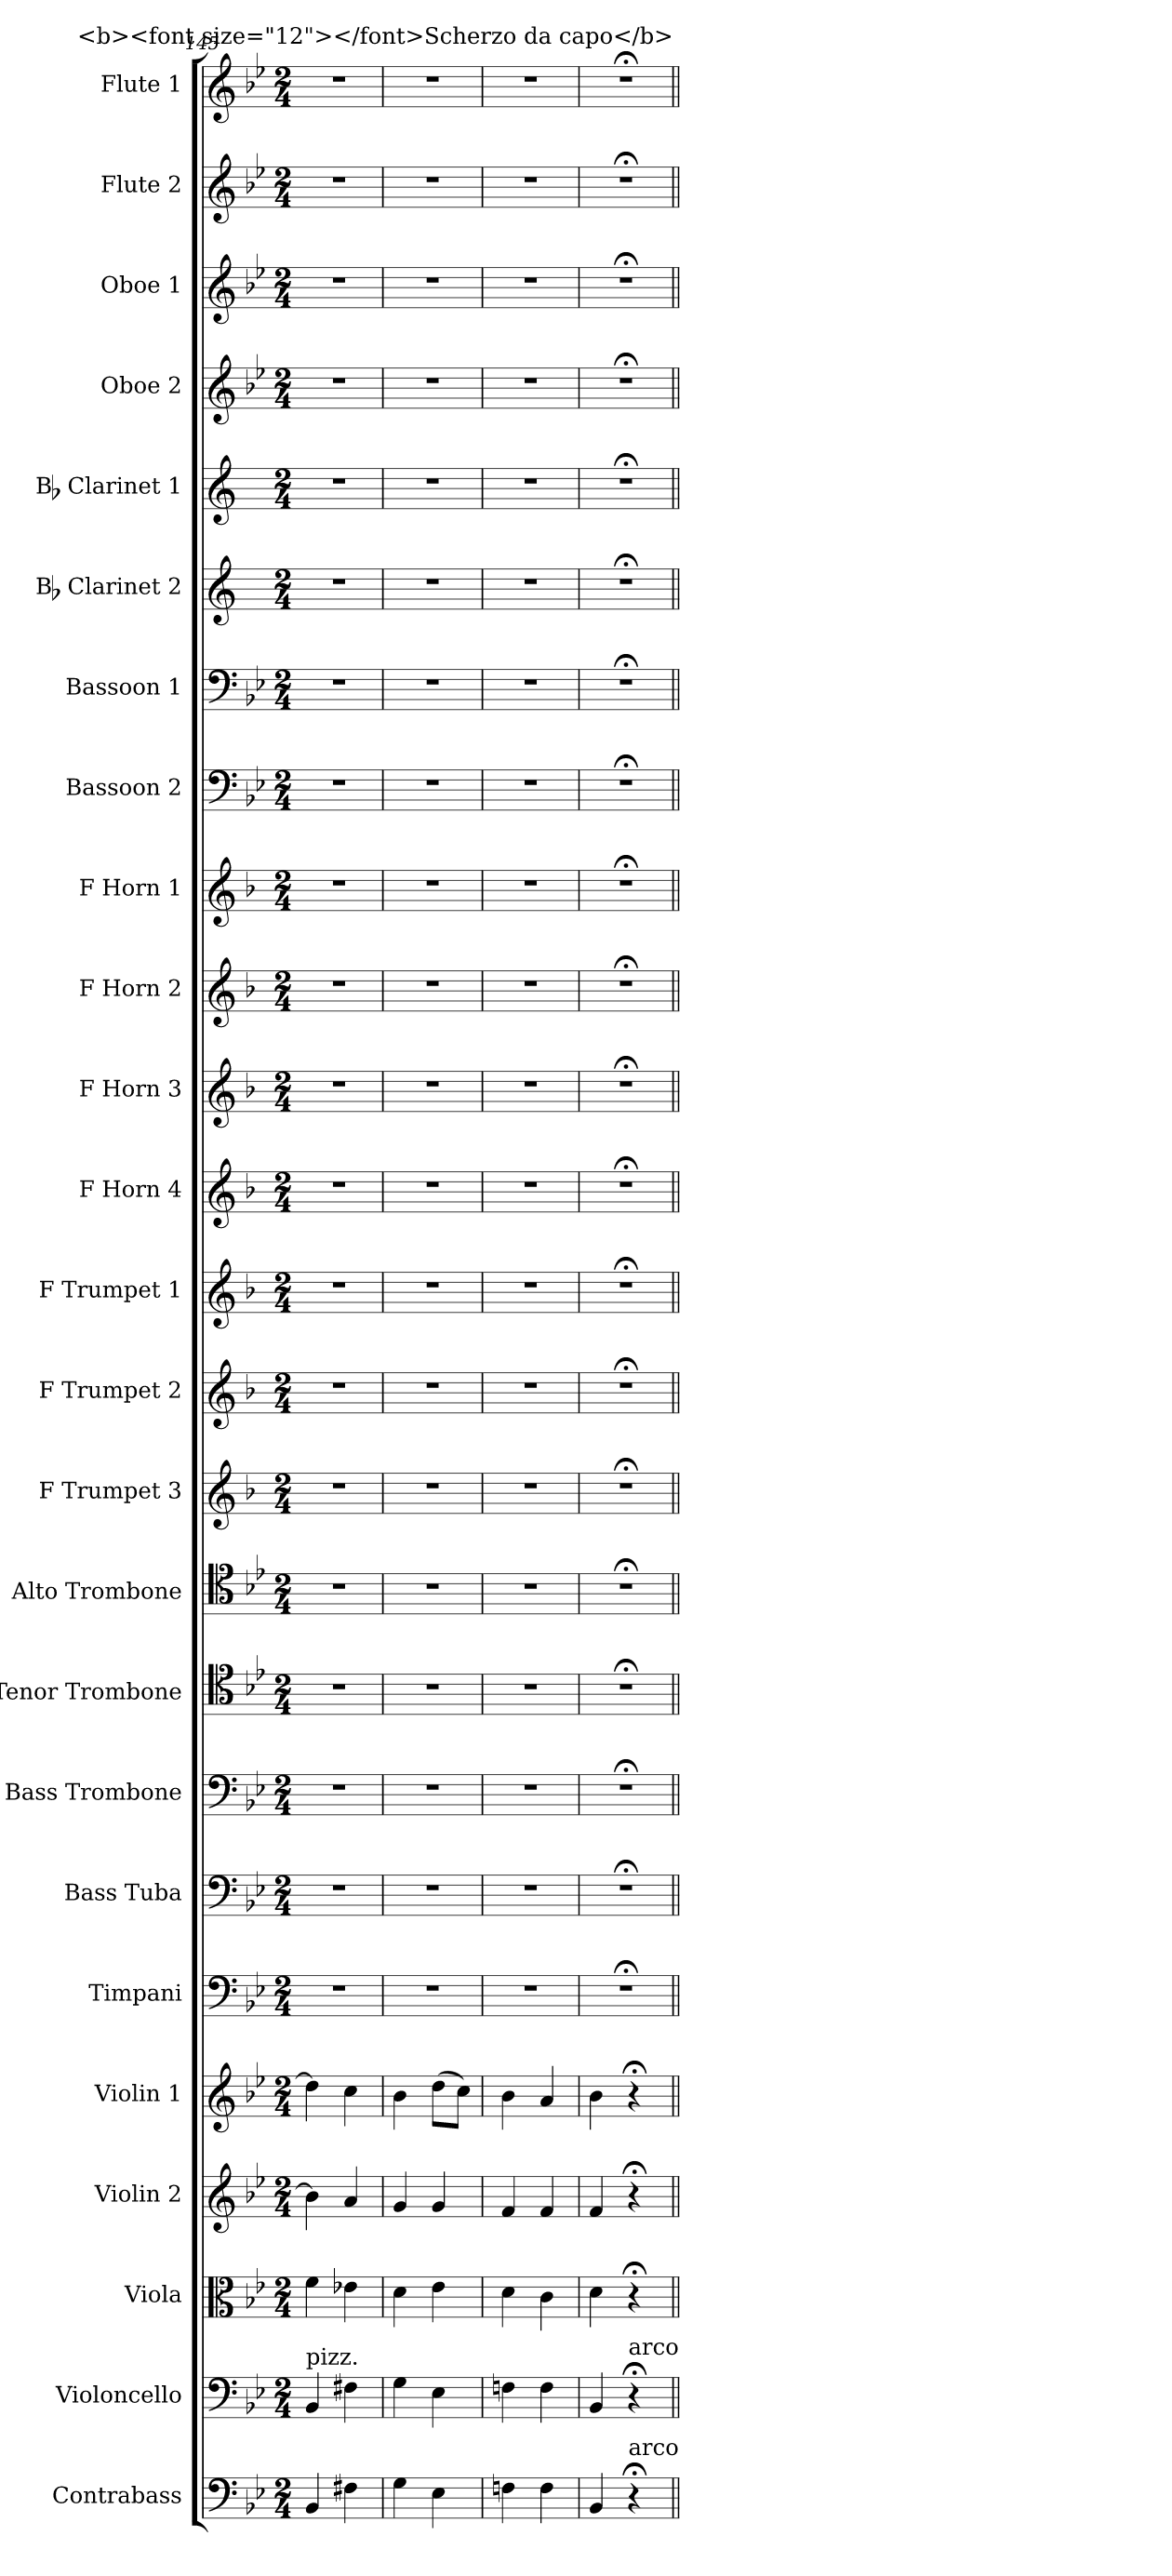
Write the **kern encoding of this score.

**kern	**kern	**kern	**kern	**kern	**kern	**kern	**kern	**kern	**kern	**kern	**kern	**kern	**kern	**kern	**kern	**kern	**kern	**kern	**kern	**kern	**kern	**kern	**kern	**kern
*part25	*part24	*part23	*part22	*part21	*part20	*part19	*part18	*part17	*part16	*part15	*part14	*part13	*part12	*part11	*part10	*part9	*part8	*part7	*part6	*part5	*part4	*part3	*part2	*part1
*staff25	*staff24	*staff23	*staff22	*staff21	*staff20	*staff19	*staff18	*staff17	*staff16	*staff15	*staff14	*staff13	*staff12	*staff11	*staff10	*staff9	*staff8	*staff7	*staff6	*staff5	*staff4	*staff3	*staff2	*staff1
*I"Contrabass	*I"Violoncello	*I"Viola	*I"Violin 2	*I"Violin 1	*I"Timpani	*I"Bass Tuba	*I"Bass Trombone	*I"Tenor Trombone	*I"Alto Trombone	*I"F Trumpet 3	*I"F Trumpet 2	*I"F Trumpet 1	*I"F Horn 4	*I"F Horn 3	*I"F Horn 2	*I"F Horn 1	*I"Bassoon 2	*I"Bassoon 1	*I"Bb Clarinet 2	*I"Bb Clarinet 1	*I"Oboe 2	*I"Oboe 1	*I"Flute 2	*I"Flute 1
*I'Cb	*I'Vc	*I'Vla	*I'Vln 2	*I'Vln 1	*I'Timp	*I'B Tba	*I'B Trb	*I'T Trb	*I'A Trb	*I'Tpt 3	*I'Tpt 2	*I'Tpt 1	*I'Hn 4	*I'Hn 3	*I'Hn 2	*I'Hn 1	*I'Bsn 2	*I'Bsn 1	*I'Cl 2	*I'Cl 1	*I'Ob 2	*I'Ob 1	*I'Fl 2	*I'Fl 1
*clefF4	*clefF4	*clefC3	*clefG2	*clefG2	*clefF4	*clefF4	*clefF4	*clefC4	*clefC4	*clefG2	*clefG2	*clefG2	*clefG2	*clefG2	*clefG2	*clefG2	*clefF4	*clefF4	*clefG2	*clefG2	*clefG2	*clefG2	*clefG2	*clefG2
*ITrd7c12	*	*	*	*	*	*	*	*	*	*ITrd-3c-5	*ITrd-3c-5	*ITrd-3c-5	*ITrd4c7	*ITrd4c7	*ITrd4c7	*ITrd4c7	*	*	*ITrd1c2	*ITrd1c2	*	*	*	*
*k[b-e-]	*k[b-e-]	*k[b-e-]	*k[b-e-]	*k[b-e-]	*k[b-e-]	*k[b-e-]	*k[b-e-]	*k[b-e-]	*k[b-e-]	*k[b-e-]	*k[b-e-]	*k[b-e-]	*k[b-e-]	*k[b-e-]	*k[b-e-]	*k[b-e-]	*k[b-e-]	*k[b-e-]	*k[b-e-]	*k[b-e-]	*k[b-e-]	*k[b-e-]	*k[b-e-]	*k[b-e-]
*M2/4	*M2/4	*M2/4	*M2/4	*M2/4	*M2/4	*M2/4	*M2/4	*M2/4	*M2/4	*M2/4	*M2/4	*M2/4	*M2/4	*M2/4	*M2/4	*M2/4	*M2/4	*M2/4	*M2/4	*M2/4	*M2/4	*M2/4	*M2/4	*M2/4
=145	=145	=145	=145	=145	=145	=145	=145	=145	=145	=145	=145	=145	=145	=145	=145	=145	=145	=145	=145	=145	=145	=145	=145	=145
!	!LO:TX:a:t=pizz.	!	!	!	!	!	!	!	!	!	!	!	!	!	!	!	!	!	!	!	!	!	!	!
4BBB-/	4BB-/	4f\	4b-\]	4dd\]	2r	2r	2r	2r	2r	2r	2r	2r	2r	2r	2r	2r	2r	2r	2r	2r	2r	2r	2r	2r
4FF#X\	4F#X\	4e-X\	4a/	4cc\	.	.	.	.	.	.	.	.	.	.	.	.	.	.	.	.	.	.	.	.
=146	=146	=146	=146	=146	=146	=146	=146	=146	=146	=146	=146	=146	=146	=146	=146	=146	=146	=146	=146	=146	=146	=146	=146	=146
4GG\	4G\	4d\	4g/	4b-\	2r	2r	2r	2r	2r	2r	2r	2r	2r	2r	2r	2r	2r	2r	2r	2r	2r	2r	2r	2r
4EE-\	4E-\	4e-\	4g/	(8dd\L	.	.	.	.	.	.	.	.	.	.	.	.	.	.	.	.	.	.	.	.
.	.	.	.	8cc\J)	.	.	.	.	.	.	.	.	.	.	.	.	.	.	.	.	.	.	.	.
=147	=147	=147	=147	=147	=147	=147	=147	=147	=147	=147	=147	=147	=147	=147	=147	=147	=147	=147	=147	=147	=147	=147	=147	=147
4FFni\	4Fni\	4d\	4f/	4b-\	2r	2r	2r	2r	2r	2r	2r	2r	2r	2r	2r	2r	2r	2r	2r	2r	2r	2r	2r	2r
4FF\	4F\	4c\	4f/	4a/	.	.	.	.	.	.	.	.	.	.	.	.	.	.	.	.	.	.	.	.
=148	=148	=148	=148	=148	=148	=148	=148	=148	=148	=148	=148	=148	=148	=148	=148	=148	=148	=148	=148	=148	=148	=148	=148	=148
4BBB-/	4BB-/	4d\	4f/	4b-\	2r;<	2r;<	2r;<	2r;<	2r;<	2r;<	2r;<	2r;<	2r;<	2r;<	2r;<	2r;<	2r;<	2r;<	2r;<	2r;<	2r;<	2r;<	2r;<	2r;<
!	!LO:TX:a:t=arco	!	!	!	!	!	!	!	!	!	!	!	!	!	!	!	!	!	!	!	!	!	!	!
!LO:TX:a:t=arco	!	!	!	!	!	!	!	!	!	!	!	!	!	!	!	!	!	!	!	!	!	!	!	!
4r;<	4r;<	4r;<	4r;<	4r;<	.	.	.	.	.	.	.	.	.	.	.	.	.	.	.	.	.	.	.	.
!	!	!	!	!	!	!	!	!	!	!	!	!	!	!	!	!	!	!	!	!	!	!	!	!LO:TX:a:t=<b><font size="12"></font>Scherzo da capo</b>
=||	=||	=||	=||	=||	=||	=||	=||	=||	=||	=||	=||	=||	=||	=||	=||	=||	=||	=||	=||	=||	=||	=||	=||	=||
*-	*-	*-	*-	*-	*-	*-	*-	*-	*-	*-	*-	*-	*-	*-	*-	*-	*-	*-	*-	*-	*-	*-	*-	*-
